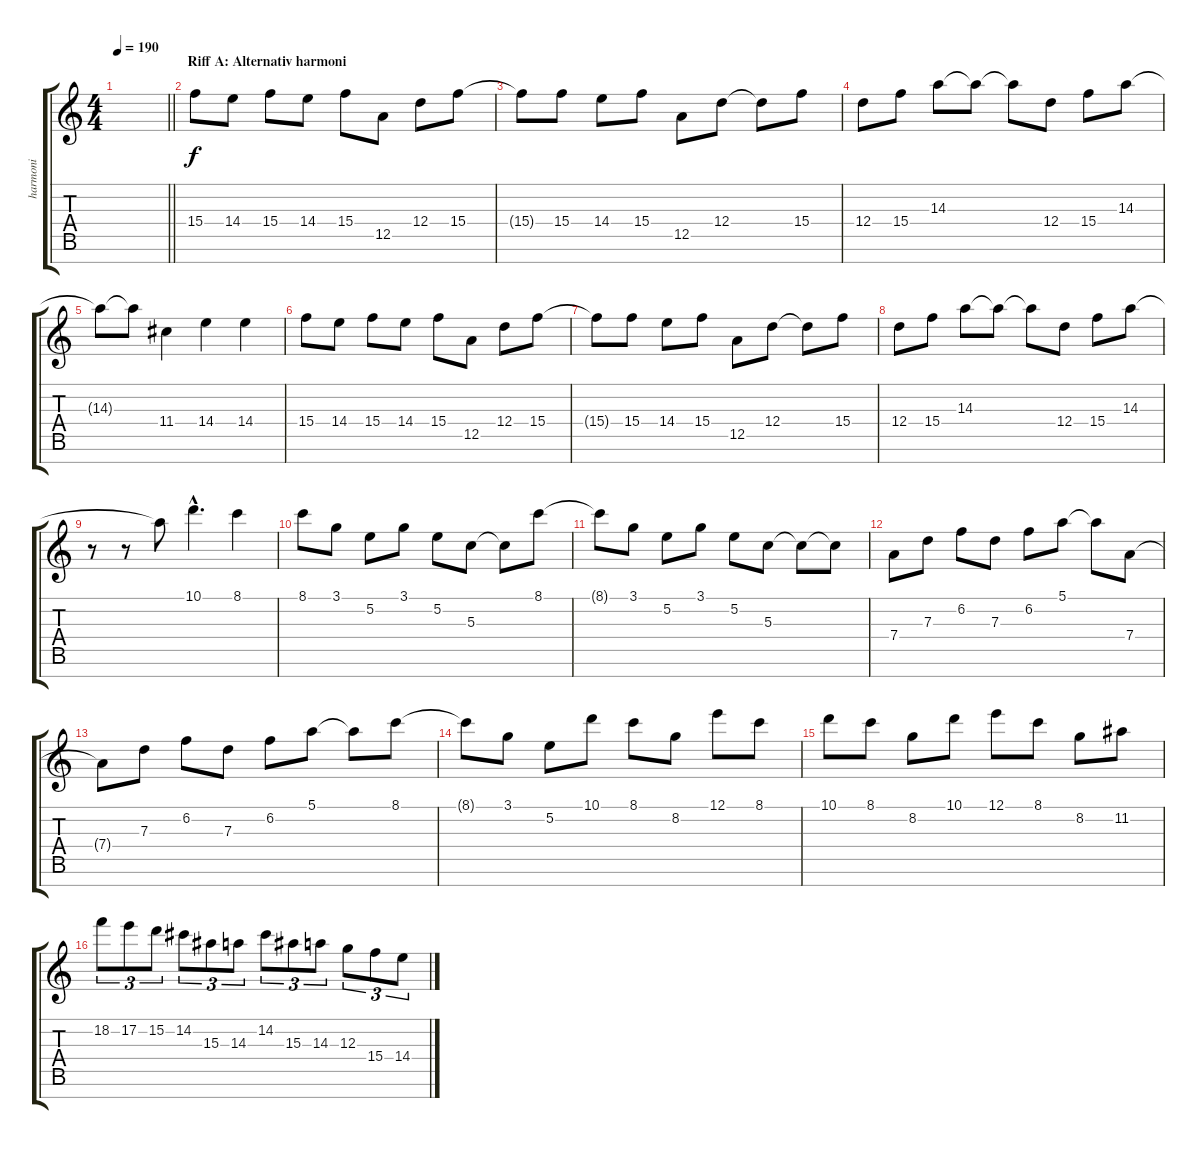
\track ("harmoni" "harmoni") {instrument distortionguitar}
\staff {score tabs}
\tuning (E4 B3 G3 D3 A2 E2 B1) {hide}
\ts (4 4)
\tempo 190
\clef g2
\barLineRight lightlight
\ks c
|
\section ("" "Riff A: Alternativ harmoni")
15.4.8 14.4.8 15.4.8 14.4.8 15.4.8 12.5.8 12.4.8 15.4.8 |
15.4{t}.8 15.4.8 14.4.8 15.4.8 12.5.8 12.4.8 12.4{t}.8 15.4.8 |
12.4.8 15.4.8 14.3.8 14.3{t}.8 14.3{t}.8 12.4.8 15.4.8 14.3.8 |
14.3{t}.8 14.3{t}.8 11.4.4 14.4.4 14.4.4 |
15.4.8 14.4.8 15.4.8 14.4.8 15.4.8 12.5.8 12.4.8 15.4.8 |
15.4{t}.8 15.4.8 14.4.8 15.4.8 12.5.8 12.4.8 12.4{t}.8 15.4.8 |
12.4.8 15.4.8 14.3.8 14.3{t}.8 14.3{t}.8 12.4.8 15.4.8 14.3.8 |
r.8 r.8 14.3{t}.8 10.1{hac}.4{d} 8.1.4 |
8.1.8 3.1.8 5.2.8 3.1.8 5.2.8 5.3.8 5.3{t}.8 8.1.8 |
8.1{t}.8 3.1.8 5.2.8 3.1.8 5.2.8 5.3.8 5.3{t}.8 5.3{t}.8 |
7.4.8 7.3.8 6.2.8 7.3.8 6.2.8 5.1.8 5.1{t}.8 7.4.8 |
7.4{t}.8 7.3.8 6.2.8 7.3.8 6.2.8 5.1.8 5.1{t}.8 8.1.8 |
8.1{t}.8 3.1.8 5.2.8 10.1.8 8.1.8 8.2.8 12.1.8 8.1.8 |
10.1.8 8.1.8 8.2.8 10.1.8 12.1.8 8.1.8 8.2.8 11.2.8 |
18.2.8{tu (3 2)} 17.2.8{tu (3 2)} 15.2.8{tu (3 2)} 14.2.8{tu (3 2)} 15.3.8{tu (3 2)} 14.3.8{tu (3 2)} 14.2.8{tu (3 2)} 15.3.8{tu (3 2)} 14.3.8{tu (3 2)} 12.3.8{tu (3 2)} 15.4.8{tu (3 2)} 14.4.8{tu (3 2)}
